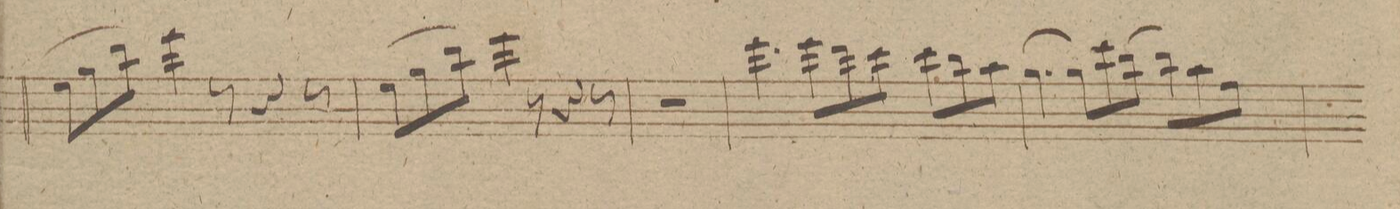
**kern	**dynam
*I"Fagotto 1mo	*
*clefF4	*
*k[f#]	*
*M9/8	*
(8G\L	.
8B\	.
8d\J)	.
4g\	.
8r	.
4r	.
8r	.
=42	=42
(8G\L	.
8B\	.
8d\J)	.
4g\	.
8r	.
4r	.
8r	.
=43	=43
8%9r	.
=44	=44
4.g\	.
8g\L	.
8f#\	.
8e\J	.
8e\L	.
8d\	.
8c\J	.
=45	=45
[4.B\	.
8B\L]	.
8e\	.
[8d\J	.
8d\L]	.
8c\	.
8A\J	.
=46	=46
*-	*-
